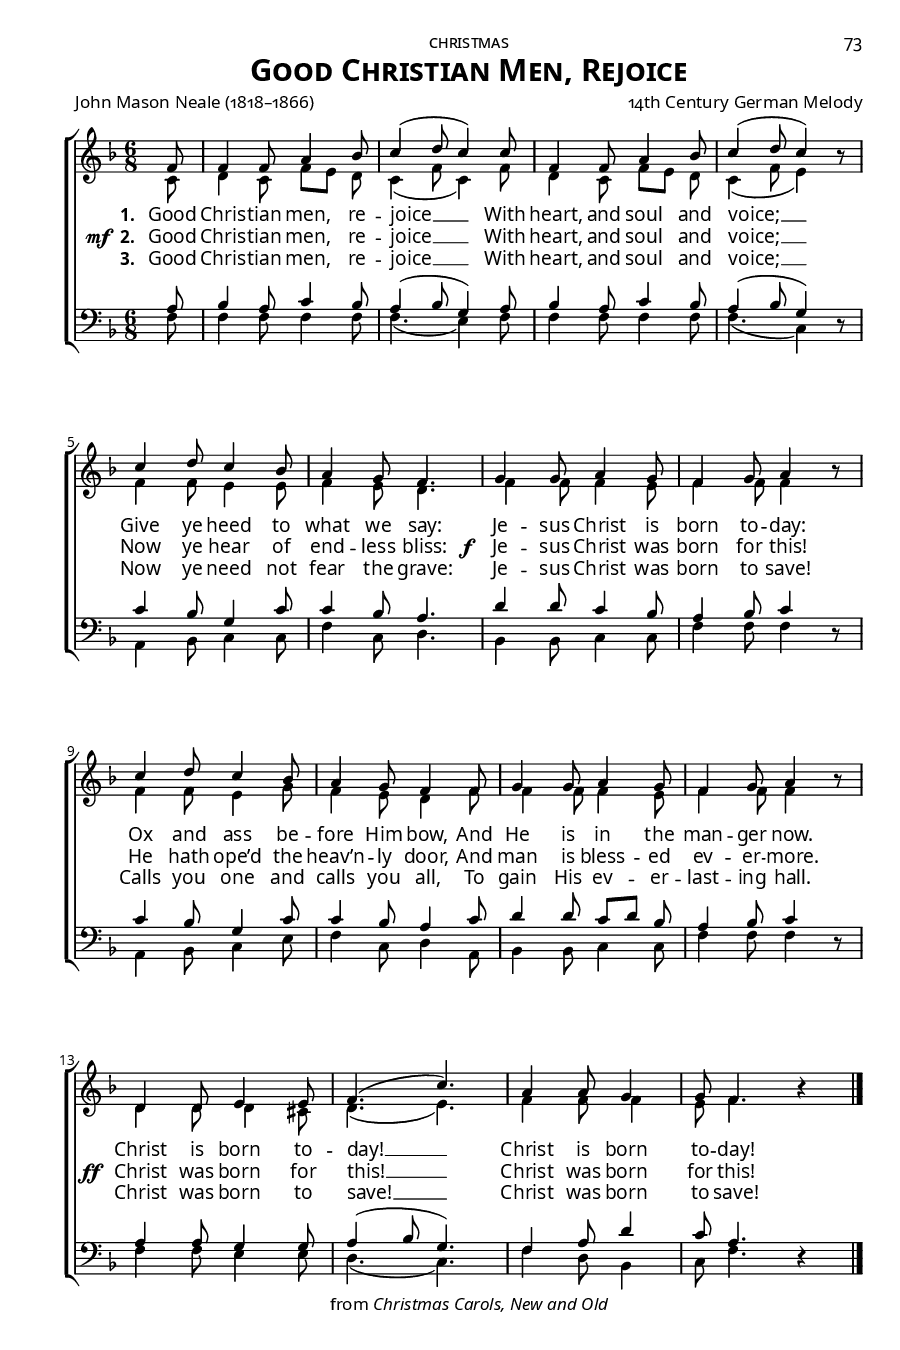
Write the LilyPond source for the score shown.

\version "2.14.2"
\include "util.ly"
\header {
  title = \markup{\override #'(font-name . "Garamond Premier Pro Semibold"){ \abs-fontsize #15 \smallCapsOldStyle"Good Christian Men, Rejoice"}}
  poet = \markup\oldStyleNum"John Mason Neale (1818–1866)"
  composer = \markup\oldStyleNum"14th Century German Melody"
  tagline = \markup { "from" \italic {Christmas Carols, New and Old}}
}
\paper {
  paper-height = 9\in
  paper-width = 6\in
  indent = 0\in
  %system-system-spacing = #'((basic-distance . 10) (padding . 0))
  ragged-last-bottom = ##f
  ragged-bottom = ##f
  two-sided = ##t
  inner-margin = 0.5\in
  outer-margin = 0.25\in
  top-margin = 0.25\in
  bottom-margin = 0.25\in
  first-page-number = #073
  print-first-page-number = ##t
  headerLine = \markup{\override #'(font-name . "Garamond Premier Pro") \smallCapsOldStyle"christmas"}
  oddHeaderMarkup = \markup\fill-line{
     \override #'(font-name . "Garamond Premier Pro")\abs-fontsize #8.5
     \combine 
        \fill-line{"" \on-the-fly #print-page-number-check-first
        \oldStylePageNum""
        }
        \fill-line{\headerLine}
  }
  evenHeaderMarkup = \markup {
     \override #'(font-name . "Garamond Premier Pro")\abs-fontsize #8.5
     \combine
        \on-the-fly #print-page-number-check-first
        \oldStylePageNum""
        \fill-line{\headerLine}
  }
}
#(set-global-staff-size 15) \paper{ #(define fonts (make-pango-font-tree "GoudyOlSt BT" "Garamond Premier Pro" "Garamond Premier Pro" (/ 15 20))) }
global = {
  \key f \major
  \time 6/8
  \autoBeamOff
  \override DynamicLineSpanner #'staff-padding = #0.0
  \override DynamicLineSpanner #'Y-extent = #'(-1 . 1)
}

sopMusic = \relative c' {
  \partial 8 f8 |
  f4 f8 a4 bes8 |
  c4( d8 c4) c8 |
  f,4 f8 a4 bes8 |
  
  c4( d8 c4) bes8\rest | \break
  c4 d8 c4 bes8 |
  a4 g8 f4. |
%  f f |
  g4 g8 a4 g8 |
  
  f4 g8 a4 bes8\rest | \break
  c4 d8 c4 bes8 |
  a4 g8 f4 f8 |
  g4 g8 a4 g8 |
  
  f4 g8 a4 bes8\rest | \break
  d,4 d8 e4 e8 |
  f4.( c') |
  \partial 8*5 a4 a8 g4 g8 f4. bes4\rest \bar "|."
}
sopWords = \lyricmode {
  
}

altoMusic = \relative c' {
  c8 |
  d4 c8 f8[ e] d |
  c4( f8 c4) f8 |
  d4 c8 f[ e] d |
  
  c4( f8 e4) s8 |
  f4 f8 e4 e8 |
  f4 e8 d4. |
%  f f |
  f4 f8 f4 e8 |
  
  f4 f8 f4 s8 |
  f4 f8 e4 g8 |
  f4 e8 d4 f8 |
  f4 f8 f4 e8 |
  
  f4 f8 f4 s8 |
  d4 d8 d4 cis8 |
  d4.( e) |
  f4 f8 f4 e8 |
  f4. s4 \bar "|."
}
altoWords = \lyricmode {
  \dropLyricsV
  \set stanza = #"1. "
  Good Chris -- tian men, re -- joice __
  With heart, and soul and voice; __
  Give ye heed to what we say:
%  News! News!
  Je -- sus Christ is born to -- day:
  Ox and ass be -- fore Him bow,
  And He is in the man -- ger now.
  Christ is born to -- day! __
  Christ is born to -- day!
}
altoWordsII = {
  \dropLyricsV
  \set stanza = \markup{\dynamic"  mf " "2. "}
  \lyricmode {
  %\markup\italic
    Good Chris -- tian men, re -- joice __
    With heart, and soul and voice; __
    Now ye hear of end -- less bliss:
  %  Joy! Joy!
  }
  \set stanza = \markup\dynamic"f  "
  \lyricmode {
    Je -- sus Christ was born for this!
    He hath ope’d the heav’n -- ly door, And man is bless -- ed ev -- er -- more.
  }
  \set stanza = \markup\dynamic" ff "
  \lyricmode {
    Christ was born for this! __
    Christ was born for this!
  }
}
altoWordsIII = \lyricmode {
  \dropLyricsV
  \set stanza = #"3. "
  Good Chris -- tian men, re -- joice __
  With heart, and soul and voice; __
  Now ye need not fear the grave:
%  Peace! Peace!
  Je -- sus Christ was born to save!
  Calls you one and calls you all,
  To gain His ev -- er -- last -- ing hall.
  Christ was born to save! __
  Christ was born to save!
}
altoWordsIV = \lyricmode {
}
altoWordsV = \lyricmode {
}
altoWordsVI = \lyricmode {
}
tenorMusic = \relative c' {
  a8 |
  bes4 a8 c4 bes8 |
  a4( bes8 g4) a8 |
  bes4 a8 c4 bes8 |
  
  a4( bes8 g4) s8 |
  c4 bes8 g4 c8 |
  c4 bes8 a4. |
%  f a |
  d4 d8 c4 bes8 |
  
  a4 bes8 c4 s8 |
  c4 bes8 g4 c8 |
  c4 bes8 a4 c8 |
  d4 d8 c[ d] bes |
  
  a4 bes8 c4 s8 |
  a4 a8 g4 g8 |
  a4( bes8 g4.) |
  f4 a8 d4 c8 |
  a4. s4 \bar "|."
}
tenorWords = \lyricmode {

}

bassMusic = \relative c {
  f8 |
  f4 f8 f4 f8 |
  f4.( e4) f8 |
  f4 f8 f4 f8 |
  
  f4.( c4) d8\rest |
  a4 bes8 c4 c8 |
  f4 c8 d4. |
%  f d |
  bes4 bes8 c4 c8 |
  
  f4 f8 f4 d8\rest |
  a4 bes8 c4 e8 |
  f4 c8 d4 a8 |
  bes4 bes8 c4 c8 |
  
  f4 f8 f4 d8\rest |
  f4 f8 e4 e8 |
  d4.( c) |
  f4 d8 bes4 c8 |
  f4. d4\rest \bar "|."
}
bassWords = \lyricmode {

}

\score {
  <<
   \new ChoirStaff <<
%    \new Lyrics = sopranos \with { \override VerticalAxisGroup #'nonstaff-relatedstaff-spacing = #'((basic-distance . 1)) }
    \new Staff = women <<
      \new Voice = "sopranos" { \voiceOne << \global \sopMusic >> }
      \new Voice = "altos" { \voiceTwo << \global \altoMusic >> }
    >>
    \new Lyrics \with { alignAboveContext = #"women" \override VerticalAxisGroup #'nonstaff-relatedstaff-spacing = #'((basic-distance . 1))} \lyricsto "sopranos" \sopWords
    \new Lyrics = "altosVI"  \with { alignBelowContext = #"women" } \lyricsto "sopranos" \altoWordsVI
    \new Lyrics = "altosV"  \with { alignBelowContext = #"women" } \lyricsto "sopranos" \altoWordsV
    \new Lyrics = "altosIV"  \with { alignBelowContext = #"women" } \lyricsto "sopranos" \altoWordsIV
    \new Lyrics = "altosIII"  \with { alignBelowContext = #"women" } \lyricsto "sopranos" \altoWordsIII
    \new Lyrics = "altosII"  \with { alignBelowContext = #"women" } \lyricsto "sopranos" \altoWordsII
    \new Lyrics = "altos"  \with { alignBelowContext = #"women" } \lyricsto "sopranos" \altoWords
   \new Staff = men <<
      \clef bass
      \new Voice = "tenors" { \voiceOne << \global \tenorMusic >> }
      \new Voice = "basses" { \voiceTwo << \global \bassMusic >> }
    >>
    \new Lyrics \with { alignAboveContext = #"men" \override VerticalAxisGroup #'nonstaff-relatedstaff-spacing = #'((basic-distance . 1)) } \lyricsto "tenors" \tenorWords
    \new Lyrics \with { alignBelowContext = #"men" \override VerticalAxisGroup #'nonstaff-relatedstaff-spacing = #'((basic-distance . 1)) } \lyricsto "basses" \bassWords
  >>
%    \new PianoStaff << \new Staff { \new Voice { \pianoRH } } \new Staff { \clef "bass" \pianoLH } >>
  >>
  \layout {
    \context {
      \Score
      %\override SpacingSpanner #'base-shortest-duration = #(ly:make-moment 1 8)
      %\override SpacingSpanner #'common-shortest-duration = #(ly:make-moment 1 4)
    }
    \context {
      % Remove all empty staves
      % \Staff \RemoveEmptyStaves \override VerticalAxisGroup #'remove-first = ##t
    }
    \context {
      \Lyrics
      \override LyricText #'X-offset = #center-on-word
    }
  }
  \midi {
    \tempo 4 = 90
    \set Staff.midiInstrument = "flute"
  
    \context {
      \Voice
      \remove "Dynamic_performer"
    }
  }
}
